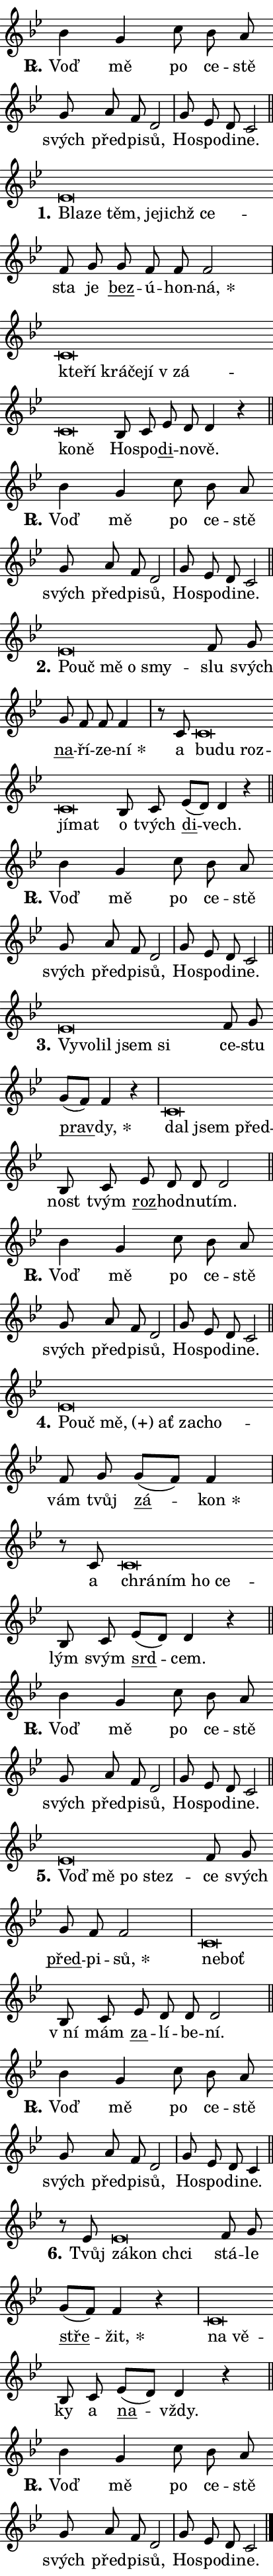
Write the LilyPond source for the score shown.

\version "2.22.1"
\header { tagline = "" }
\paper {
  indent = 0\cm
  top-margin = 0\cm
  right-margin = 0\cm
  bottom-margin = 0\cm
  left-margin = 0\cm
  paper-width = 7\cm
  page-breaking = #ly:one-page-breaking
  system-system-spacing.basic-distance = #11
  score-system-spacing.basic-distance = #11
  ragged-last = ##f
}


%% Author: Thomas Morley
%% https://lists.gnu.org/archive/html/lilypond-user/2020-05/msg00002.html
#(define (line-position grob)
"Returns position of @var[grob} in current system:
   @code{'start}, if at first time-step
   @code{'end}, if at last time-step
   @code{'middle} otherwise
"
  (let* ((col (ly:item-get-column grob))
         (ln (ly:grob-object col 'left-neighbor))
         (rn (ly:grob-object col 'right-neighbor))
         (col-to-check-left (if (ly:grob? ln) ln col))
         (col-to-check-right (if (ly:grob? rn) rn col))
         (break-dir-left
           (and
             (ly:grob-property col-to-check-left 'non-musical #f)
             (ly:item-break-dir col-to-check-left)))
         (break-dir-right
           (and
             (ly:grob-property col-to-check-right 'non-musical #f)
             (ly:item-break-dir col-to-check-right))))
        (cond ((eqv? 1 break-dir-left) 'start)
              ((eqv? -1 break-dir-right) 'end)
              (else 'middle))))

#(define (tranparent-at-line-position vctor)
  (lambda (grob)
  "Relying on @code{line-position} select the relevant enry from @var{vctor}.
Used to determine transparency,"
    (case (line-position grob)
      ((end) (not (vector-ref vctor 0)))
      ((middle) (not (vector-ref vctor 1)))
      ((start) (not (vector-ref vctor 2))))))

noteHeadBreakVisibility =
#(define-music-function (break-visibility)(vector?)
"Makes @code{NoteHead}s transparent relying on @var{break-visibility}"
#{
  \override NoteHead.transparent =
    #(tranparent-at-line-position break-visibility)
#})

#(define delete-ledgers-for-transparent-note-heads
  (lambda (grob)
    "Reads whether a @code{NoteHead} is transparent.
If so this @code{NoteHead} is removed from @code{'note-heads} from
@var{grob}, which is supposed to be @code{LedgerLineSpanner}.
As a result ledgers are not printed for this @code{NoteHead}"
    (let* ((nhds-array (ly:grob-object grob 'note-heads))
           (nhds-list
             (if (ly:grob-array? nhds-array)
                 (ly:grob-array->list nhds-array)
                 '()))
           ;; Relies on the transparent-property being done before
           ;; Staff.LedgerLineSpanner.after-line-breaking is executed.
           ;; This is fragile ...
           (to-keep
             (remove
               (lambda (nhd)
                 (ly:grob-property nhd 'transparent #f))
               nhds-list)))
      ;; TODO find a better method to iterate over grob-arrays, similiar
      ;; to filter/remove etc for lists
      ;; For now rebuilt from scratch
      (set! (ly:grob-object grob 'note-heads)  '())
      (for-each
        (lambda (nhd)
          (ly:pointer-group-interface::add-grob grob 'note-heads nhd))
        to-keep))))

hideNotes = {
  \noteHeadBreakVisibility #begin-of-line-visible
}
unHideNotes = {
  \noteHeadBreakVisibility #all-visible
}

% work-around for resetting accidentals
% https://lilypond.org/doc/v2.23/Documentation/notation/displaying-rhythms#unmetered-music
cadenzaMeasure = {
  \cadenzaOff
  \partial 1024 s1024
  \cadenzaOn
}

#(define-markup-command (accent layout props text) (markup?)
  "Underline accented syllable"
  (interpret-markup layout props
    #{\markup \override #'(offset . 4.3) \underline { #text }#}))

responsum = \markup \concat {
  "R" \hspace #-1.05 \path #0.1 #'((moveto 0 0.07) (lineto 0.9 0.8)) \hspace #0.05 "."
}

\layout {
    \context {
        \Staff
        \remove "Time_signature_engraver"
        \override LedgerLineSpanner.after-line-breaking = #delete-ledgers-for-transparent-note-heads
    }
    \context {
        \Voice {
            \override NoteHead.output-attributes = #'((class . "notehead"))
            \override Hairpin.height = #0.55
        }
    }
    \context {
        \Lyrics {
            \override StanzaNumber.output-attributes = #'((class . "stanzanumber"))
            \override LyricSpace.minimum-distance = #0.9
            \override LyricText.font-name = #"TeX Gyre Schola"
            \override LyricText.font-size = 1
            \override StanzaNumber.font-name = #"TeX Gyre Schola Bold"
            \override StanzaNumber.font-size = 1
        }
    }
}

% magnetic-lyrics.ily
%
%   written by
%     Jean Abou Samra <jean@abou-samra.fr>
%     Werner Lemberg <wl@gnu.org>
%
%   adapted by
%     Jiri Hon <jiri.hon@gmail.com>
%
% Version 2022-Apr-15

% https://www.mail-archive.com/lilypond-user@gnu.org/msg149350.html

#(define (Left_hyphen_pointer_engraver context)
   "Collect syllable-hyphen-syllable occurrences in lyrics and store
them in properties.  This engraver only looks to the left.  For
example, if the lyrics input is @code{foo -- bar}, it does the
following.

@itemize @bullet
@item
Set the @code{text} property of the @code{LyricHyphen} grob between
@q{foo} and @q{bar} to @code{foo}.

@item
Set the @code{left-hyphen} property of the @code{LyricText} grob with
text @q{foo} to the @code{LyricHyphen} grob between @q{foo} and
@q{bar}.
@end itemize

Use this auxiliary engraver in combination with the
@code{lyric-@/text::@/apply-@/magnetic-@/offset!} hook."
   (let ((hyphen #f)
         (text #f))
     (make-engraver
      (acknowledgers
       ((lyric-syllable-interface engraver grob source-engraver)
        (set! text grob)))
      (end-acknowledgers
       ((lyric-hyphen-interface engraver grob source-engraver)
        ;(when (not (grob::has-interface grob 'lyric-space-interface))
          (set! hyphen grob)));)
      ((stop-translation-timestep engraver)
       (when (and text hyphen)
         (ly:grob-set-object! text 'left-hyphen hyphen))
       (set! text #f)
       (set! hyphen #f)))))

#(define (lyric-text::apply-magnetic-offset! grob)
   "If the space between two syllables is less than the value in
property @code{LyricText@/.details@/.squash-threshold}, move the right
syllable to the left so that it gets concatenated with the left
syllable.

Use this function as a hook for
@code{LyricText@/.after-@/line-@/breaking} if the
@code{Left_@/hyphen_@/pointer_@/engraver} is active."
   (let ((hyphen (ly:grob-object grob 'left-hyphen #f)))
     (when hyphen
       (let ((left-text (ly:spanner-bound hyphen LEFT)))
         (when (grob::has-interface left-text 'lyric-syllable-interface)
           (let* ((common (ly:grob-common-refpoint grob left-text X))
                  (this-x-ext (ly:grob-extent grob common X))
                  (left-x-ext
                   (begin
                     ;; Trigger magnetism for left-text.
                     (ly:grob-property left-text 'after-line-breaking)
                     (ly:grob-extent left-text common X)))
                  ;; `delta` is the gap width between two syllables.
                  (delta (- (interval-start this-x-ext)
                            (interval-end left-x-ext)))
                  (details (ly:grob-property grob 'details))
                  (threshold (assoc-get 'squash-threshold details 0.2)))
             (when (< delta threshold)
               (let* (;; We have to manipulate the input text so that
                      ;; ligatures crossing syllable boundaries are not
                      ;; disabled.  For languages based on the Latin
                      ;; script this is essentially a beautification.
                      ;; However, for non-Western scripts it can be a
                      ;; necessity.
                      (lt (ly:grob-property left-text 'text))
                      (rt (ly:grob-property grob 'text))
                      (is-space (grob::has-interface hyphen 'lyric-space-interface))
                      (space (if is-space " " ""))
                      (space-markup (grob-interpret-markup grob " "))
                      (space-size (interval-length (ly:stencil-extent space-markup X)))
                      (extra-delta (if is-space space-size 0))
                      ;; Append new syllable.
                      (ltrt-space (if (and (string? lt) (string? rt))
                                (string-append lt space rt)
                                (make-concat-markup (list lt space rt))))
                      ;; Right-align `ltrt` to the right side.
                      (ltrt-space-markup (grob-interpret-markup
                               grob
                               (make-translate-markup
                                (cons (interval-length this-x-ext) 0)
                                (make-right-align-markup ltrt-space)))))
                 (begin
                   ;; Don't print `left-text`.
                   (ly:grob-set-property! left-text 'stencil #f)
                   ;; Set text and stencil (which holds all collected
                   ;; syllables so far) and shift it to the left.
                   (ly:grob-set-property! grob 'text ltrt-space)
                   (ly:grob-set-property! grob 'stencil ltrt-space-markup)
                   (ly:grob-translate-axis! grob (- (- delta extra-delta)) X))))))))))


#(define (lyric-hyphen::displace-bounds-first grob)
   ;; Make very sure this callback isn't triggered too early.
   (let ((left (ly:spanner-bound grob LEFT))
         (right (ly:spanner-bound grob RIGHT)))
     (ly:grob-property left 'after-line-breaking)
     (ly:grob-property right 'after-line-breaking)
     (ly:lyric-hyphen::print grob)))

squashThreshold = #0.4

\layout {
  \context {
    \Lyrics
    \consists #Left_hyphen_pointer_engraver
    \override LyricText.after-line-breaking =
      #lyric-text::apply-magnetic-offset!
    \override LyricHyphen.stencil = #lyric-hyphen::displace-bounds-first
    \override LyricText.details.squash-threshold = \squashThreshold
    \override LyricHyphen.minimum-distance = 0
    \override LyricHyphen.minimum-length = \squashThreshold
  }
}

squash = \override LyricText.details.squash-threshold = 9999
unSquash = \override LyricText.details.squash-threshold = \squashThreshold

left = \override LyricText.self-alignment-X = #LEFT
unLeft = \revert LyricText.self-alignment-X

starOffset = #(lambda (grob) 
                (let ((x_offset (ly:self-alignment-interface::aligned-on-x-parent grob)))
                  (if (= x_offset 0) 0 (+ x_offset 1.2))))

star = #(define-music-function (syllable)(string?)
"Append star separator at the end of a syllable"
#{
  \once \override LyricText.X-offset = #starOffset
  \lyricmode { \markup {
    #syllable
    \override #'((font-name . "TeX Gyre Schola Bold")) \hspace #0.2 \lower #0.65 \larger "*"
  } }
#})

starAccent = #(define-music-function (syllable)(string?)
"Append star separator at the end of a syllable and make accent"
#{
  \once \override LyricText.X-offset = #starOffset
  \lyricmode { \markup {
    \accent #syllable
    \override #'((font-name . "TeX Gyre Schola Bold")) \hspace #0.2 \lower #0.65 \larger "*"
  } }
#})

breath = #(define-music-function (syllable)(string?)
"Append breathing indicator at the end of a syllable"
#{
  \lyricmode { \markup { #syllable "+" } }
#})

optionalBreath = #(define-music-function (syllable)(string?)
"Append optional breathing indicator at the end of a syllable"
#{
  \lyricmode { \markup { #syllable "(+)" } }
#})


\score {
    <<
        \new Voice = "melody" { \cadenzaOn \key bes \major \relative { bes'4 g c8 bes a \bar "" g a f d2 \cadenzaMeasure \bar "|" g8 es d c2 \cadenzaMeasure \bar "||" \break }
\relative { es'\breve*1/16 \hideNotes \breve*1/16 \bar "" \breve*1/16 \bar "" \breve*1/16 \bar "" \breve*1/16 \breve*1/16 \bar "" \unHideNotes f8 g \bar "" g f f f2 \cadenzaMeasure \bar "|" c\breve*1/16 \hideNotes \breve*1/16 \bar "" \breve*1/16 \bar "" \breve*1/16 \bar "" \breve*1/16 \bar "" \breve*1/16 \bar "" \breve*1/16 \breve*1/16 \bar "" \unHideNotes bes8 c \bar "" es d d4 r \cadenzaMeasure \bar "||" \break }
\relative { bes'4 g c8 bes a \bar "" g a f d2 \cadenzaMeasure \bar "|" g8 es d c2 \cadenzaMeasure \bar "||" \break }
\relative { es'\breve*1/16 \hideNotes \breve*1/16 \bar "" \breve*1/16 \bar "" \breve*1/16 \breve*1/16 \bar "" \unHideNotes f8 g \bar "" g f f f4 \cadenzaMeasure \bar "|" r8 c8 c\breve*1/16 \hideNotes \breve*1/16 \bar "" \breve*1/16 \bar "" \breve*1/16 \breve*1/16 \bar "" \unHideNotes bes8 c \bar "" es[( d)] d4 r \cadenzaMeasure \bar "||" \break }
\relative { bes'4 g c8 bes a \bar "" g a f d2 \cadenzaMeasure \bar "|" g8 es d c2 \cadenzaMeasure \bar "||" \break }
\relative { es'\breve*1/16 \hideNotes \breve*1/16 \bar "" \breve*1/16 \bar "" \breve*1/16 \breve*1/16 \bar "" \unHideNotes f8 g \bar "" g[( f)] f4 r \cadenzaMeasure \bar "|" c\breve*1/16 \hideNotes \breve*1/16 \breve*1/16 \bar "" \unHideNotes bes8 c \bar "" es d d d2 \cadenzaMeasure \bar "||" \break }
\relative { bes'4 g c8 bes a \bar "" g a f d2 \cadenzaMeasure \bar "|" g8 es d c2 \cadenzaMeasure \bar "||" \break }
\relative { es'\breve*1/16 \hideNotes \breve*1/16 \bar "" \breve*1/16 \bar "" \breve*1/16 \bar "" \breve*1/16 \breve*1/16 \bar "" \unHideNotes f8 g \bar "" g[( f)] f4 \cadenzaMeasure \bar "|" r8 c8 c\breve*1/16 \hideNotes \breve*1/16 \bar "" \breve*1/16 \breve*1/16 \bar "" \unHideNotes bes8 c \bar "" es[( d)] d4 r \cadenzaMeasure \bar "||" \break }
\relative { bes'4 g c8 bes a \bar "" g a f d2 \cadenzaMeasure \bar "|" g8 es d c2 \cadenzaMeasure \bar "||" \break }
\relative { es'\breve*1/16 \hideNotes \breve*1/16 \bar "" \breve*1/16 \breve*1/16 \bar "" \unHideNotes f8 g \bar "" g f f2 \cadenzaMeasure \bar "|" c\breve*1/16 \hideNotes \breve*1/16 \bar "" \unHideNotes bes8 c \bar "" es d d d2 \cadenzaMeasure \bar "||" \break }
\relative { bes'4 g c8 bes a \bar "" g a f d2 \cadenzaMeasure \bar "|" g8 es d c4 \cadenzaMeasure \bar "||" \break }
\relative { r8 es'8 es\breve*1/16 \hideNotes \breve*1/16 \breve*1/16 \bar "" \unHideNotes f8 g \bar "" g[( f)] f4 r \cadenzaMeasure \bar "|" c\breve*1/16 \hideNotes \breve*1/16 \bar "" \unHideNotes bes8 c \bar "" es[( d)] d4 r \cadenzaMeasure \bar "||" \break }
\relative { bes'4 g c8 bes a \bar "" g a f d2 \cadenzaMeasure \bar "|" g8 es d c2 \cadenzaMeasure \bar "||" \break } \bar "|." }
        \new Lyrics \lyricsto "melody" { \lyricmode { \set stanza = \responsum
Voď mě po ce -- stě svých před -- pi -- sů, Ho -- spo -- di -- ne.
\set stanza = "1."
\left Bla -- \squash ze těm, je -- jichž ce -- \unLeft \unSquash sta je \markup \accent bez -- ú -- hon -- \star ná, \left kte -- \squash ří krá -- če -- jí "v zá" -- ko -- ně \unLeft \unSquash Ho -- spo -- \markup \accent di -- no -- vě.
\set stanza = \responsum
Voď mě po ce -- stě svých před -- pi -- sů, Ho -- spo -- di -- ne.
\set stanza = "2."
\left Po -- \squash uč mě o smy -- \unLeft \unSquash slu svých \markup \accent na -- ří -- ze -- \star ní a \left bu -- \squash du roz -- jí -- mat \unLeft \unSquash o tvých \markup \accent di -- vech.
\set stanza = \responsum
Voď mě po ce -- stě svých před -- pi -- sů, Ho -- spo -- di -- ne.
\set stanza = "3."
\left Vy -- \squash vo -- lil jsem si \unLeft \unSquash ce -- stu \markup \accent prav -- \star dy, \left dal \squash jsem před -- \unLeft \unSquash nost tvým \markup \accent roz -- hod -- nu -- tím.
\set stanza = \responsum
Voď mě po ce -- stě svých před -- pi -- sů, Ho -- spo -- di -- ne.
\set stanza = "4."
\left Po -- \squash uč \optionalBreath mě, ať za -- cho -- \unLeft \unSquash vám tvůj \markup \accent zá -- \star kon a \left chrá -- \squash ním ho ce -- \unLeft \unSquash lým svým \markup \accent srd -- cem.
\set stanza = \responsum
Voď mě po ce -- stě svých před -- pi -- sů, Ho -- spo -- di -- ne.
\set stanza = "5."
\left Voď \squash mě po stez -- \unLeft \unSquash ce svých \markup \accent před -- pi -- \star sů, \left ne -- \squash boť \unLeft \unSquash "v ní" mám \markup \accent za -- lí -- be -- ní.
\set stanza = \responsum
Voď mě po ce -- stě svých před -- pi -- sů, Ho -- spo -- di -- ne.
\set stanza = "6."
Tvůj \left zá -- \squash kon chci \unLeft \unSquash stá -- le \markup \accent stře -- \star žit, \left na \squash vě -- \unLeft \unSquash ky a \markup \accent na -- vždy.
\set stanza = \responsum
Voď mě po ce -- stě svých před -- pi -- sů, Ho -- spo -- di -- ne. } }
    >>
    \layout {}
}
